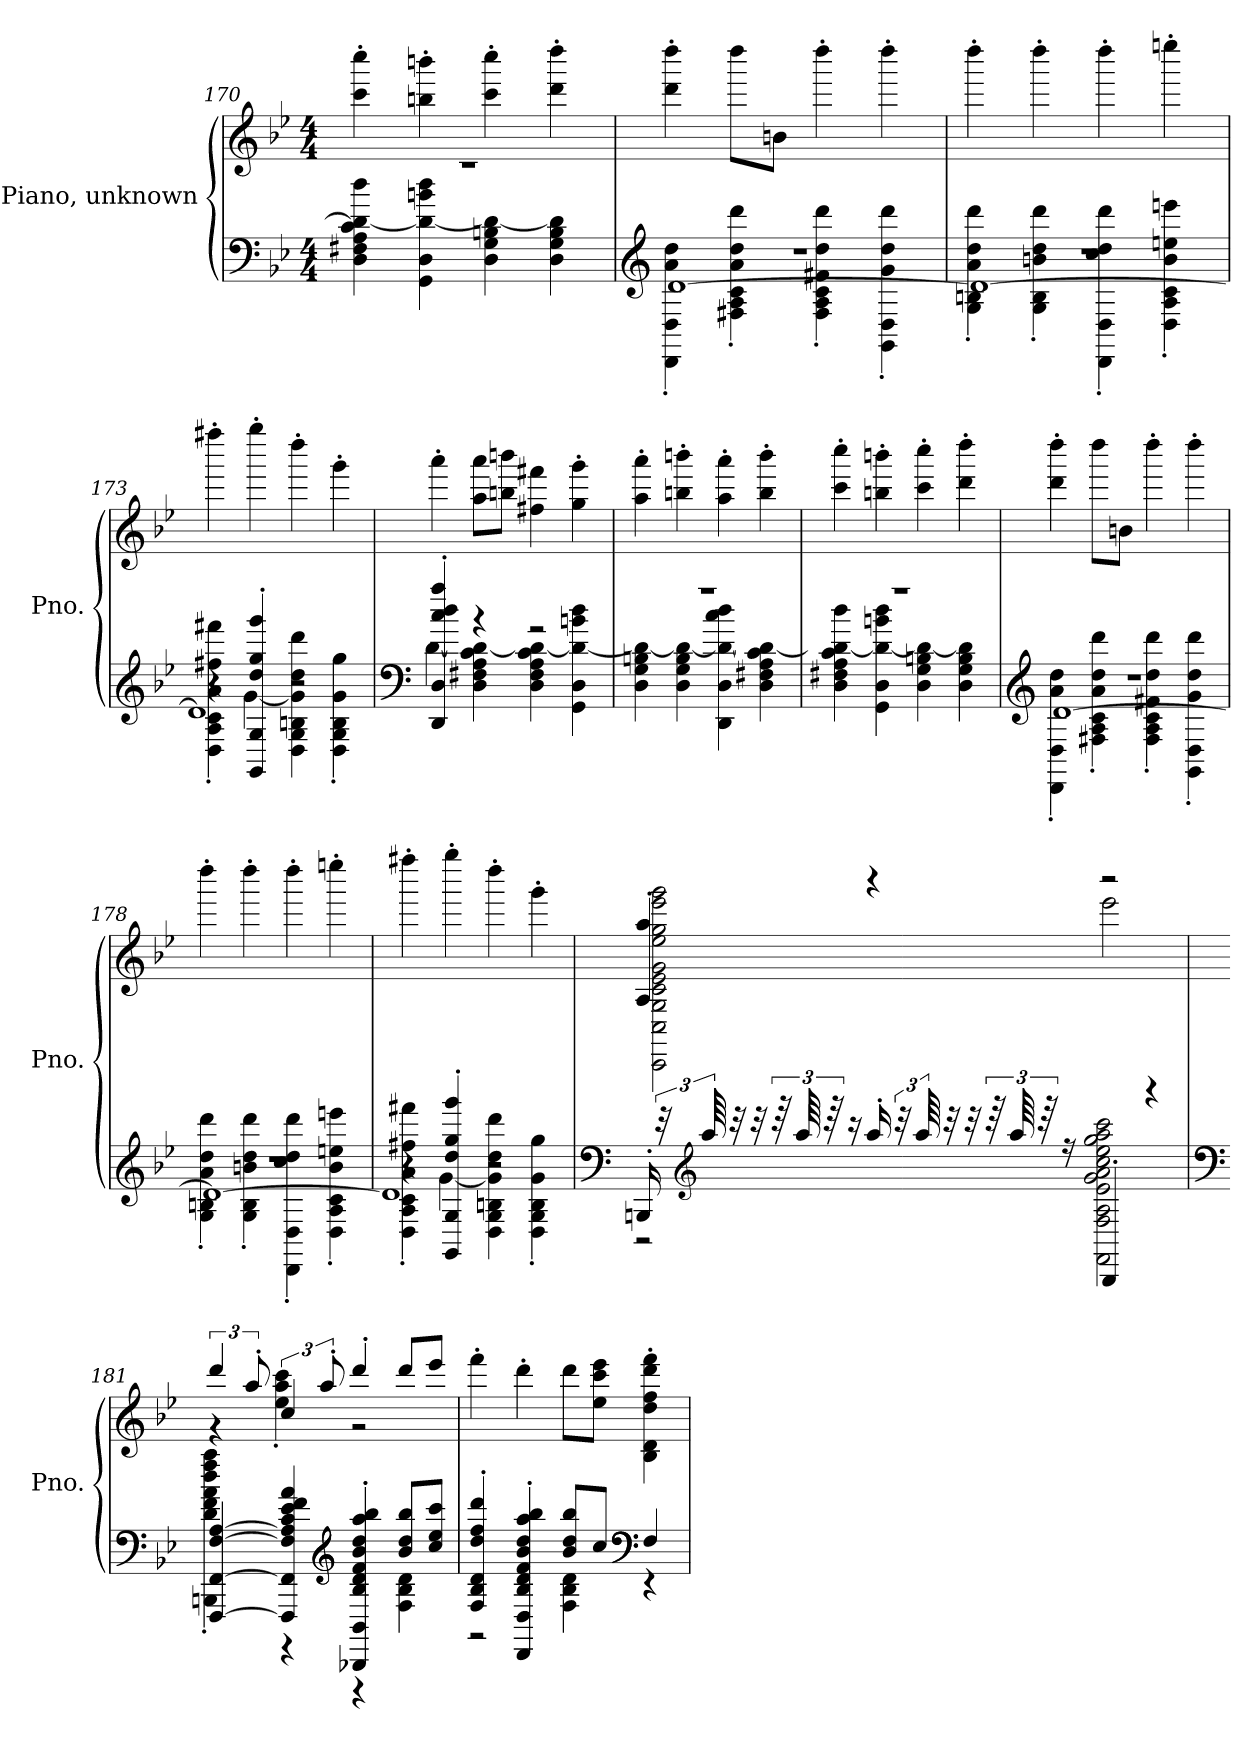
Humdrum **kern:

**kern	**kern
*part1	*part1
*staff2	*staff1
*I"Piano, unknown	*
*I'Pno.	*
!!LO:LB:g=z
*clefF4	*clefG2
*k[b-e-]	*k[b-e-]
*M4/4	*M4/4
=170	=170
*^	*
1r	4D\ 4F#X\ 4A\ 4c\ 4d\_ 4dd\	4ccc\' 4cccc\'
.	4GG\ 4D\ 4d\_ 4bn\ 4dd\	4bbn\' 4bbbn\'
.	4D\ 4G\ 4Bn\ 4d\_	4ccc\' 4cccc\'
.	4D\ 4G\ 4B\ 4d\]	4ddd\' 4dddd\'
*v	*v	*
=171	=171
*clefG2	*
*^	*
*	*^	*
1r	4DD\' 4D\' 4a\' 4dd\'	[1d	4ddd\' 4dddd\'
.	4F#X\' 4A\' 4c\' 4a\' 4dd\' 4ddd\'	.	8dddd\L
.	.	.	8bn\J
.	4F#\' 4A\' 4c\' 4f#X\' 4dd\' 4ddd\'	.	4dddd'\
.	4GG\' 4D\' 4g\' 4dd\' 4ddd\'	.	4dddd'\
=172	=172	=172	=172
1r	4G\' 4Bn\' 4a\' 4dd\' 4ddd\'	1d_	4dddd'\
.	4G\' 4B\' 4bn\' 4dd\' 4ddd\'	.	4dddd'\
.	4DD\' 4D\' 4cc\' 4dd\' 4ddd\'	.	4dddd'\
.	4D\' 4A\' 4c\' 4b\' 4een\' 4eeen\'	.	4eeeen'\
=173	=173	=173	=173
4r	4D\' 4A\' 4c\' 4a\' 4ff#X\' 4fff#X\'	1d]	4ffff#X'\
4GG/' 4G/' 4dd/' 4gg/' 4ggg/'	[4g\	.	4gggg'\
2r	4D\ 4G\ 4Bn\ 4g\] 4dd\ 4ddd\	.	4dddd'\
.	4D\' 4G\' 4B\' 4g\' 4gg\'	.	4ggg'\
*v	*v	*v	*
!!LO:PB:g=z
=174	=174
*clefF4	*
*^	*
4DD/' 4D/' 4cc/' 4dd/' 4aa/'	[4d\	4aaa'\
4r	4D\ 4F#X\ 4A\ 4c\ 4d\_	8aa\ 8aaa\L
.	.	8bbn\ 8bbbn\J
2r	4D\ 4F#\ 4A\ 4c\ 4d\_	4ff#X\ 4fff#X\
.	4GG\ 4D\ 4d\_ 4bn\ 4dd\	4gg\' 4ggg\'
=175	=175	=175
1r	4D\ 4G\ 4Bn\ 4d\_	4aa\' 4aaa\'
.	4D\ 4G\ 4B\ 4d\_	4bbn\' 4bbbn\'
.	4DD\ 4D\ 4d\_ 4cc\ 4dd\	4aa\' 4aaa\'
.	4D\ 4F#X\ 4A\ 4c\ 4d\_	4bb\' 4bbb\'
=176	=176	=176
1r	4D\ 4F#X\ 4A\ 4c\ 4d\_ 4dd\	4ccc\' 4cccc\'
.	4GG\ 4D\ 4d\_ 4bn\ 4dd\	4bbn\' 4bbbn\'
.	4D\ 4G\ 4Bn\ 4d\_	4ccc\' 4cccc\'
.	4D\ 4G\ 4B\ 4d\]	4ddd\' 4dddd\'
*v	*v	*
=177	=177
*clefG2	*
*^	*
*	*^	*
1r	4DD\' 4D\' 4a\' 4dd\'	[1d	4ddd\' 4dddd\'
.	4F#X\' 4A\' 4c\' 4a\' 4dd\' 4ddd\'	.	8dddd\L
.	.	.	8bn\J
.	4F#\' 4A\' 4c\' 4f#X\' 4dd\' 4ddd\'	.	4dddd'\
.	4GG\' 4D\' 4g\' 4dd\' 4ddd\'	.	4dddd'\
!!LO:LB:g=z
=178	=178	=178	=178
1r	4G\' 4Bn\' 4a\' 4dd\' 4ddd\'	1d_	4dddd'\
.	4G\' 4B\' 4bn\' 4dd\' 4ddd\'	.	4dddd'\
.	4DD\' 4D\' 4cc\' 4dd\' 4ddd\'	.	4dddd'\
.	4D\' 4A\' 4c\' 4b\' 4een\' 4eeen\'	.	4eeeen'\
=179	=179	=179	=179
4r	4D\' 4A\' 4c\' 4a\' 4ff#X\' 4fff#X\'	1d]	4ffff#X'\
4GG/' 4G/' 4dd/' 4gg/' 4ggg/'	[4g\	.	4gggg'\
2r	4D\ 4G\ 4Bn\ 4g\] 4dd\ 4ddd\	.	4dddd'\
.	4D\' 4G\' 4B\' 4g\' 4gg\'	.	4ggg'\
*v	*v	*v	*
!!LO:LB:g=z
=180	=180
*clefF4	*
*^	*^
16BBBn'/	2r	4A/' 4aa/'	2CC\ 2C\ 2G\ 2c\ 2e-\ 2g\ 2ee-\ 2gg\ 2eee-\ 2ggg\
48r	.	.	.
*clefG2	*	*	*
96aa/	.	.	.
32r	.	.	.
32r	.	.	.
96r	.	.	.
96aa/	.	.	.
96r	.	.	.
16r	.	.	.
16aa'/	.	4r	.
48r	.	.	.
96aa/	.	.	.
32r	.	.	.
32r	.	.	.
96r	.	.	.
96aa/	.	.	.
96r	.	.	.
16r	.	.	.
4BBB'/	2FF\ 2F\ 2A\ 2e-\ 2g\ 2a\ 2cc\ 2ee-\ 2gg\ 2aa\ 2ccc\	2r	2eee-\
4r	.	.	.
=181	=181	=181	=181
*clefF4	*	*	*
[4FFF/ [4FF/ [4F/ [4A/	4BBBn\' 4d\' 4f\' 4a\' 4dd\' 4ff\' 4aa\'	6ddd/	4r
.	.	12aa'/	.
4FFF/] 4FF/] 4F/] 4A/] 4c/ 4e-/ 4f/ 4a/	4r	6cc/	4ee-\' 4aa\' 4ccc\'
.	.	12aa'/	.
*clefG2	*	*	*
4BBB-X/' 4BB-/' 4B-/' 4d/' 4f/' 4b-/' 4dd/' 4aa/' 4bb-/'	4r	4ddd'/	2r
8b-/ 8dd/ 8bb-/L	4F\ 4B-\ 4d\	8ddd/L	.
8cc/ 8ee-/ 8ccc/J	.	8eee-/J	.
*	*	*v	*v
!!LO:LB:g=z
=182	=182	=182
4F/' 4B-/' 4d/' 4dd/' 4ff/' 4ddd/'	2r	4fff'\
4DD/' 4D/' 4B-/' 4d/' 4f/' 4b-/' 4dd/' 4aa/' 4bb-/'	.	4ddd'\
8b-/ 8dd/ 8bb-/L	4F\ 4B-\ 4d\	8ddd\L
8cc/J	.	8ee-\ 8ccc\ 8eee-\J
*clefF4	*	*
4F/	4r	4B-\' 4d\' 4dd\' 4ff\' 4ddd\' 4fff\'
*v	*v	*
=	=
*-	*-
